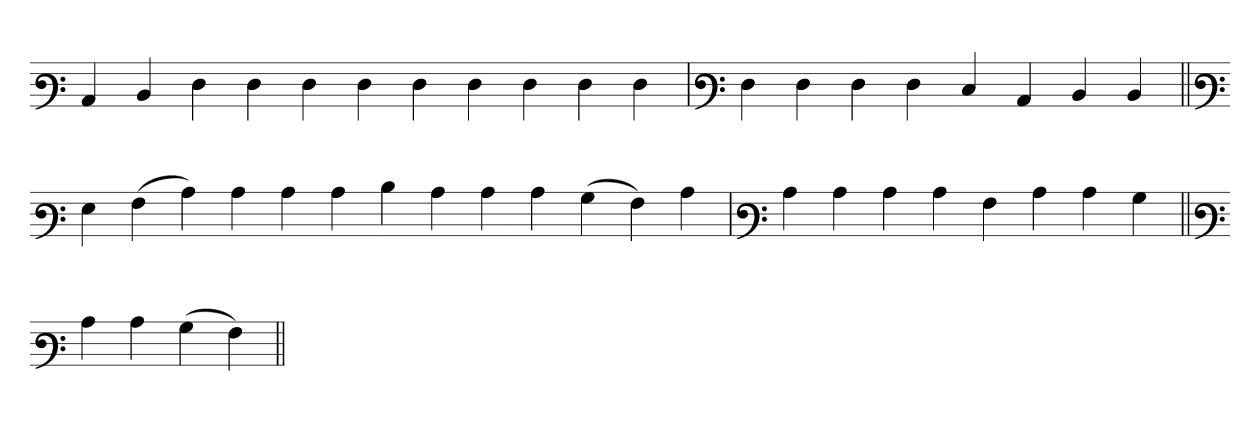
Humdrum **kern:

**kern
*part1
*staff1
*clefF3
=
4C
4D
4F
4F
4F
4F
4F
4F
4F
4F
4F
=
*clefF3
4F
4F
4F
4F
4E
4C
4D
4D
=||
*clefF3
4G
(4A
4c)
4c
4c
4c
4d
4c
4c
4c
(4B
4A)
4c
=
*clefF3
4c
4c
4c
4c
4A
4c
4c
4B
=||
*clefF3
4c
4c
(4B
4A)
=||
*-
